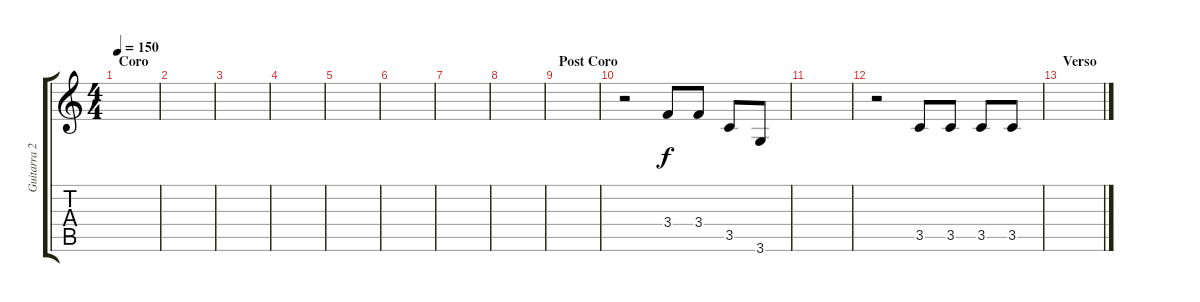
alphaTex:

\track ("Guitarra 2" "Guitarra 2") {instrument guitarharmonics}
\staff {score tabs}
\tuning (E4 B3 G3 D3 A2 E2) {hide}
\ts (4 4)
\section ("" "Coro")
\tempo 150
\clef g2
\ks c
|
|
|
|
|
|
|
|
\section ("" "Post Coro")
|
r.2 3.4.8 3.4.8 3.5.8 3.6.8 |
|
r.2 3.5.8 3.5.8 3.5.8 3.5.8 |
\section ("" "Verso")
